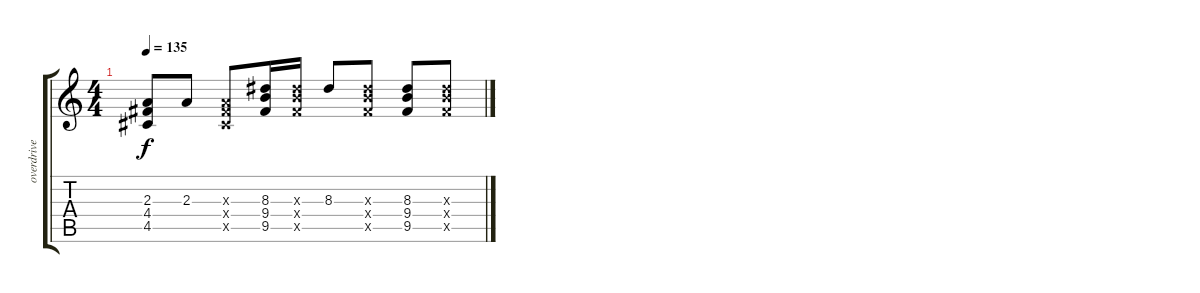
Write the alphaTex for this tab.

\track ("overdrive guitar" "overdrive ") {instrument overdrivenguitar}
\staff {score tabs}
\tuning (E4 B3 G3 D3 A2 E2) {hide}
\ts (4 4)
\tempo 135
\clef g2
\ks c
(2.3 4.4 4.5).8{dy f} 2.3.8 (2.3{x} 4.4{x} 4.5{x}).8 (8.3 9.4 9.5).16 (8.3{x} 9.4{x} 9.5{x}).16 8.3.8{beam Up} (8.3{x} 9.4{x} 9.5{x}).8 (8.3 9.4 9.5).8 (8.3{x} 9.4{x} 9.5{x}).8
